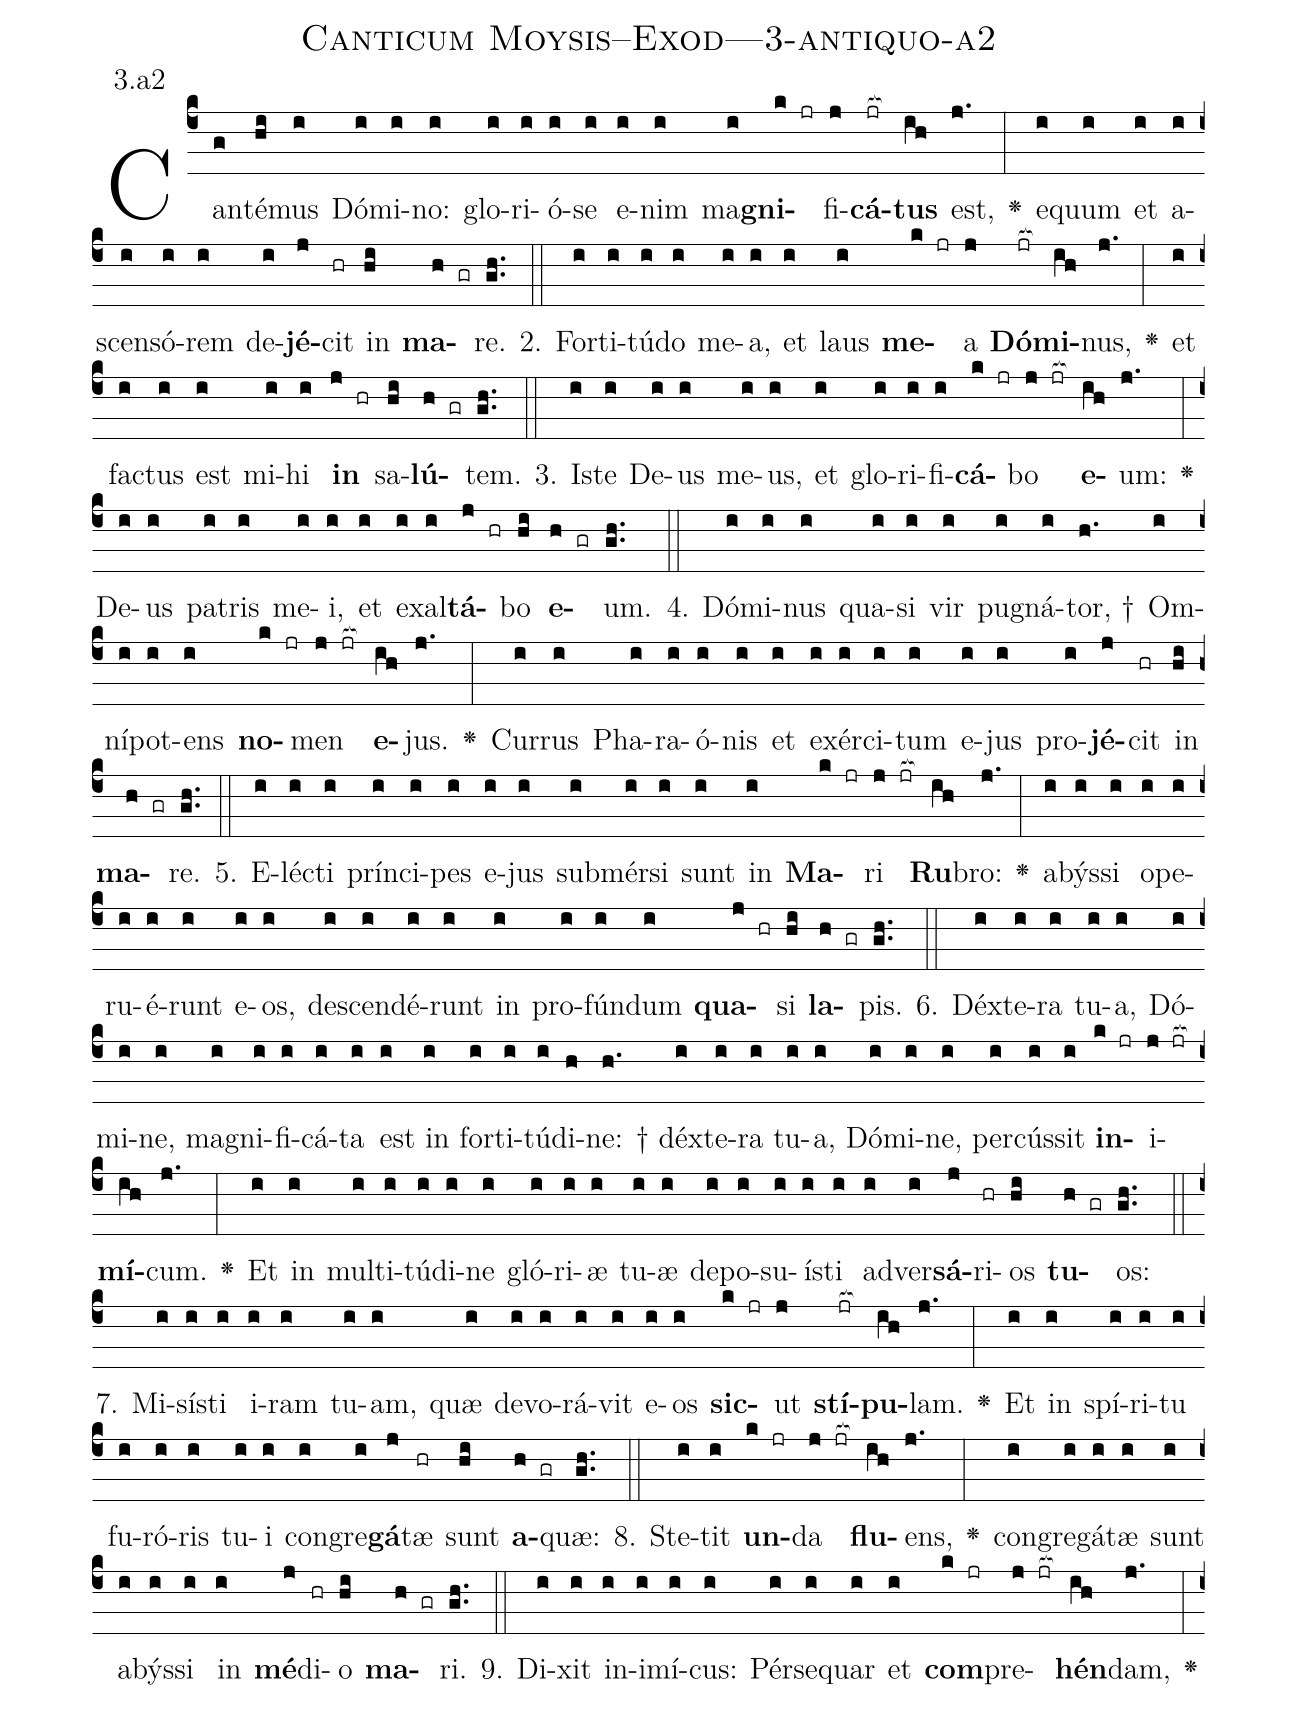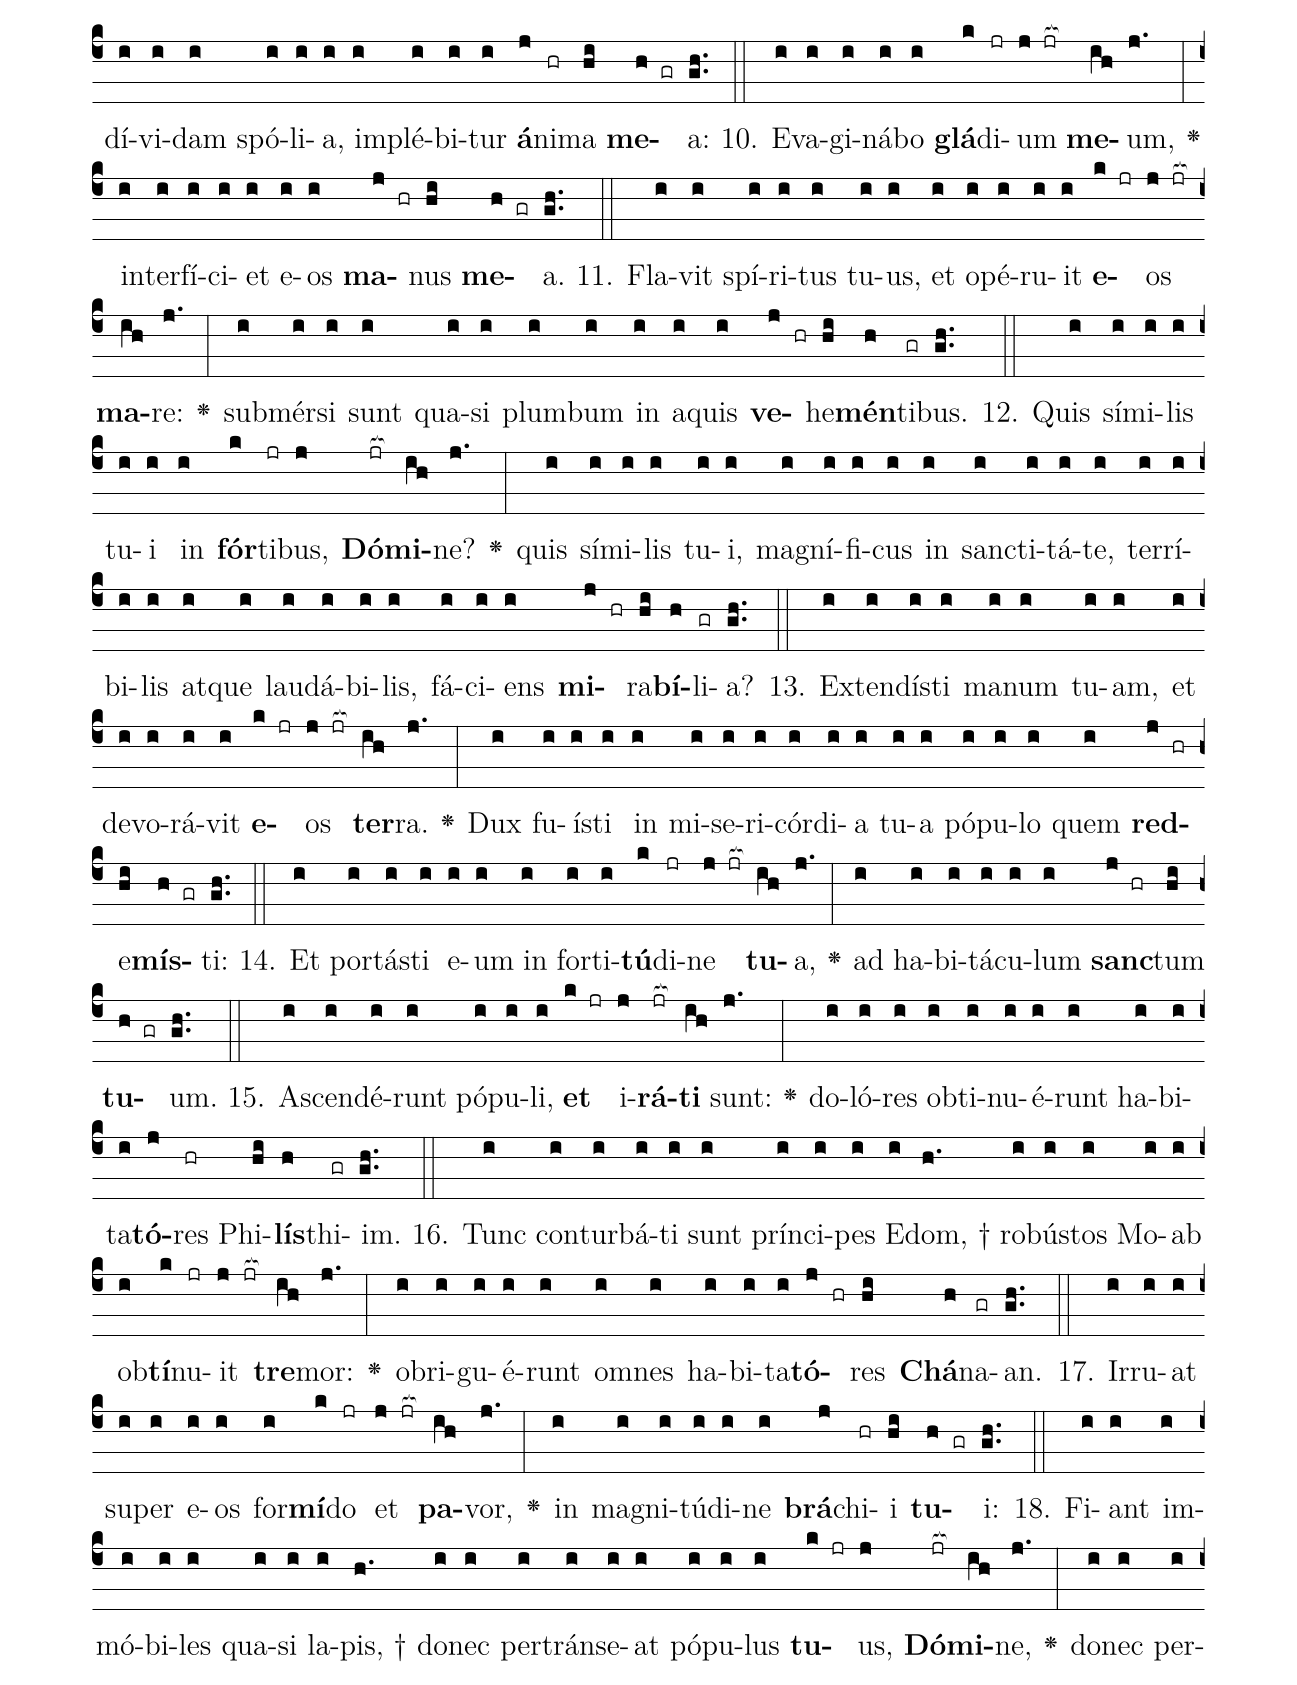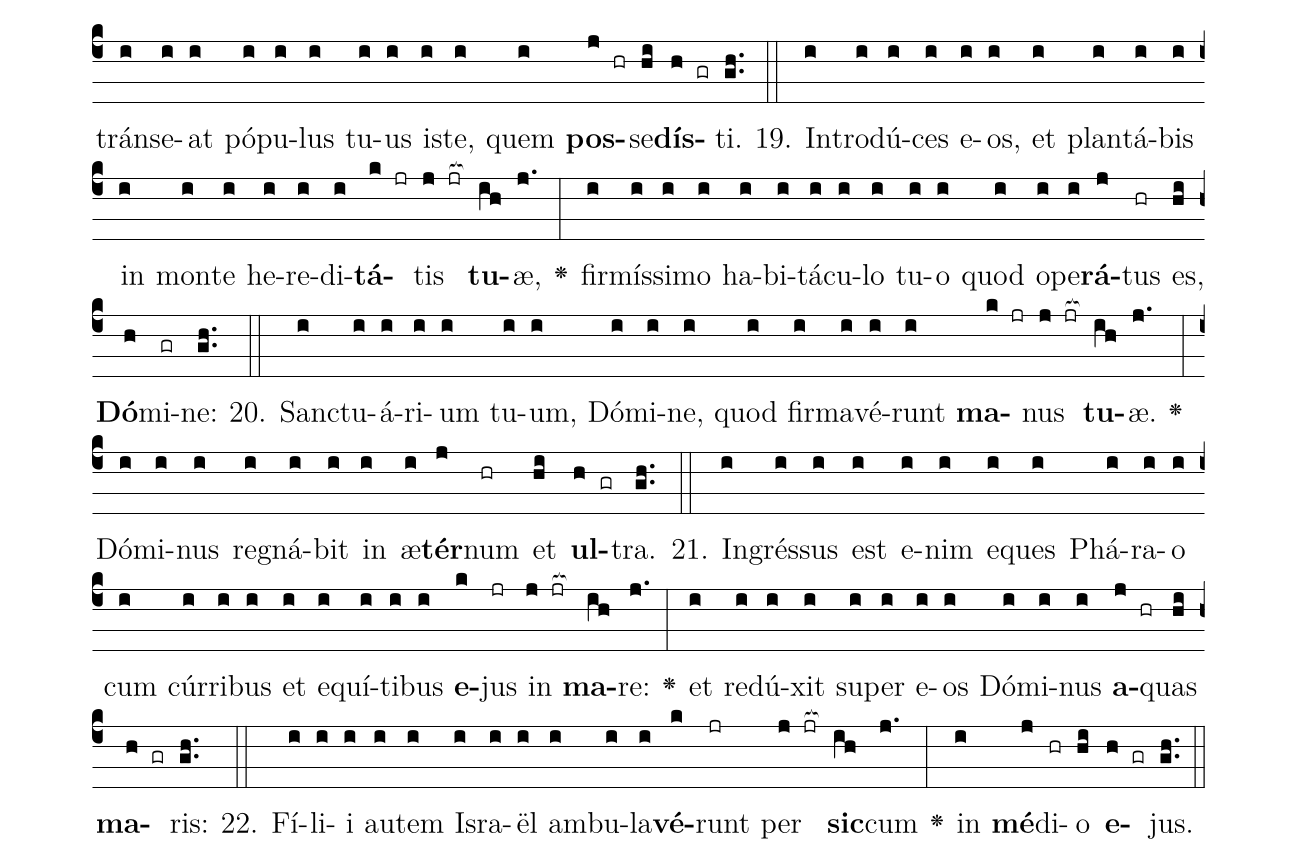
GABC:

name: Canticum Moysis--Exod---3-antiquo-a2;
annotation: 3.a2;
%%
(c4)Can(g)té(hi)mus(i) Dó(i)mi(i)no:(i) glo(i)ri(i)ó(i)se(i) e(i)nim(i) ma(i)<b>gni</b>(k jr)fi(j)<b>cá</b>(jr[ocb:1{])<b>tus</b>(ih[ocb:0}]) est,(j.) <v>\greheightstar</v>(:) e(i)quum(i) et(i) a(i)scen(i)só(i)rem(i) de(i)<b>jé</b>(j)cit(hr) in(hi) <b>ma</b>(h gr)re.(gh..) (::)
2. For(i)ti(i)tú(i)do(i) me(i)a,(i) et(i) laus(i) <b>me</b>(k jr)a(j) <b>Dó</b>(jr[ocb:1{])<b>mi</b>(ih[ocb:0}])nus,(j.) <v>\greheightstar</v>(:) et(i) fac(i)tus(i) est(i) mi(i)hi(i) <b>in</b>(j hr) sa(hi)<b>lú</b>(h gr)tem.(gh..) (::)
3. Is(i)te(i) De(i)us(i) me(i)us,(i) et(i) glo(i)ri(i)fi(i)<b>cá</b>(k jr)bo(j jr[ocb:1{]) <b>e</b>(ih[ocb:0}])um:(j.) <v>\greheightstar</v>(:) De(i)us(i) pa(i)tris(i) me(i)i,(i) et(i) ex(i)al(i)<b>tá</b>(j hr)bo(hi) <b>e</b>(h gr)um.(gh..) (::)
4. Dó(i)mi(i)nus(i) qua(i)si(i) vir(i) pu(i)gná(i)tor, †(h.) Om(i)ní(i)pot(i)ens(i) <b>no</b>(k jr)men(j jr[ocb:1{]) <b>e</b>(ih[ocb:0}])jus.(j.) <v>\greheightstar</v>(:) Cur(i)rus(i) Pha(i)ra(i)ó(i)nis(i) et(i) ex(i)ér(i)ci(i)tum(i) e(i)jus(i) pro(i)<b>jé</b>(j)cit(hr) in(hi) <b>ma</b>(h gr)re.(gh..) (::)
5. E(i)léc(i)ti(i) prín(i)ci(i)pes(i) e(i)jus(i) sub(i)mér(i)si(i) sunt(i) in(i) <b>Ma</b>(k jr)ri(j jr[ocb:1{]) <b>Ru</b>(ih[ocb:0}])bro:(j.) <v>\greheightstar</v>(:) a(i)býs(i)si(i) o(i)pe(i)ru(i)é(i)runt(i) e(i)os,(i) de(i)scen(i)dé(i)runt(i) in(i) pro(i)fún(i)dum(i) <b>qua</b>(j hr)si(hi) <b>la</b>(h gr)pis.(gh..) (::)
6. Déx(i)te(i)ra(i) tu(i)a,(i) Dó(i)mi(i)ne,(i) ma(i)gni(i)fi(i)cá(i)ta(i) est(i) in(i) for(i)ti(i)tú(i)di(h)ne: †(h.) déx(i)te(i)ra(i) tu(i)a,(i) Dó(i)mi(i)ne,(i) per(i)cús(i)sit(i) <b>in</b>(k jr)i(j jr[ocb:1{])<b>mí</b>(ih[ocb:0}])cum.(j.) <v>\greheightstar</v>(:) Et(i) in(i) mul(i)ti(i)tú(i)di(i)ne(i) gló(i)ri(i)æ(i) tu(i)æ(i) de(i)po(i)su(i)ís(i)ti(i) ad(i)ver(i)<b>sá</b>(j)ri(hr)os(hi) <b>tu</b>(h gr)os:(gh..) (::)
7. Mi(i)sís(i)ti(i) i(i)ram(i) tu(i)am,(i) quæ(i) de(i)vo(i)rá(i)vit(i) e(i)os(i) <b>sic</b>(k jr)ut(j) <b>stí</b>(jr[ocb:1{])<b>pu</b>(ih[ocb:0}])lam.(j.) <v>\greheightstar</v>(:) Et(i) in(i) spí(i)ri(i)tu(i) fu(i)ró(i)ris(i) tu(i)i(i) con(i)gre(i)<b>gá</b>(j)tæ(hr) sunt(hi) <b>a</b>(h gr)quæ:(gh..) (::)
8. Ste(i)tit(i) <b>un</b>(k jr)da(j jr[ocb:1{]) <b>flu</b>(ih[ocb:0}])ens,(j.) <v>\greheightstar</v>(:) con(i)gre(i)gá(i)tæ(i) sunt(i) a(i)býs(i)si(i) in(i) <b>mé</b>(j)di(hr)o(hi) <b>ma</b>(h gr)ri.(gh..) (::)
9. Di(i)xit(i) in(i)i(i)mí(i)cus:(i) Pér(i)se(i)quar(i) et(i) <b>com</b>(k jr)pre(j jr[ocb:1{])<b>hén</b>(ih[ocb:0}])dam,(j.) <v>\greheightstar</v>(:) dí(i)vi(i)dam(i) spó(i)li(i)a,(i) im(i)plé(i)bi(i)tur(i) <b>á</b>(j)ni(hr)ma(hi) <b>me</b>(h gr)a:(gh..) (::)
10. E(i)va(i)gi(i)ná(i)bo(i) <b>glá</b>(k)di(jr)um(j jr[ocb:1{]) <b>me</b>(ih[ocb:0}])um,(j.) <v>\greheightstar</v>(:) in(i)ter(i)fí(i)ci(i)et(i) e(i)os(i) <b>ma</b>(j hr)nus(hi) <b>me</b>(h gr)a.(gh..) (::)
11. Fla(i)vit(i) spí(i)ri(i)tus(i) tu(i)us,(i) et(i) o(i)pé(i)ru(i)it(i) <b>e</b>(k jr)os(j jr[ocb:1{]) <b>ma</b>(ih[ocb:0}])re:(j.) <v>\greheightstar</v>(:) sub(i)mér(i)si(i) sunt(i) qua(i)si(i) plum(i)bum(i) in(i) a(i)quis(i) <b>ve</b>(j hr)he(hi)<b>mén</b>(h)ti(gr)bus.(gh..) (::)
12. Quis(i) sí(i)mi(i)lis(i) tu(i)i(i) in(i) <b>fór</b>(k)ti(jr)bus,(j) <b>Dó</b>(jr[ocb:1{])<b>mi</b>(ih[ocb:0}])ne?(j.) <v>\greheightstar</v>(:) quis(i) sí(i)mi(i)lis(i) tu(i)i,(i) ma(i)gní(i)fi(i)cus(i) in(i) sanc(i)ti(i)tá(i)te,(i) ter(i)rí(i)bi(i)lis(i) at(i)que(i) lau(i)dá(i)bi(i)lis,(i) fá(i)ci(i)ens(i) <b>mi</b>(j hr)ra(hi)<b>bí</b>(h)li(gr)a?(gh..) (::)
13. Ex(i)ten(i)dís(i)ti(i) ma(i)num(i) tu(i)am,(i) et(i) de(i)vo(i)rá(i)vit(i) <b>e</b>(k jr)os(j jr[ocb:1{]) <b>ter</b>(ih[ocb:0}])ra.(j.) <v>\greheightstar</v>(:) Dux(i) fu(i)ís(i)ti(i) in(i) mi(i)se(i)ri(i)cór(i)di(i)a(i) tu(i)a(i) pó(i)pu(i)lo(i) quem(i) <b>red</b>(j hr)e(hi)<b>mís</b>(h gr)ti:(gh..) (::)
14. Et(i) por(i)tás(i)ti(i) e(i)um(i) in(i) for(i)ti(i)<b>tú</b>(k)di(jr)ne(j jr[ocb:1{]) <b>tu</b>(ih[ocb:0}])a,(j.) <v>\greheightstar</v>(:) ad(i) ha(i)bi(i)tá(i)cu(i)lum(i) <b>sanc</b>(j hr)tum(hi) <b>tu</b>(h gr)um.(gh..) (::)
15. A(i)scen(i)dé(i)runt(i) pó(i)pu(i)li,(i) <b>et</b>(k jr) i(j)<b>rá</b>(jr[ocb:1{])<b>ti</b>(ih[ocb:0}]) sunt:(j.) <v>\greheightstar</v>(:) do(i)ló(i)res(i) ob(i)ti(i)nu(i)é(i)runt(i) ha(i)bi(i)ta(i)<b>tó</b>(j)res(hr) Phi(hi)<b>lís</b>(h)thi(gr)im.(gh..) (::)
16. Tunc(i) con(i)tur(i)bá(i)ti(i) sunt(i) prín(i)ci(i)pes(i) E(i)dom, †(h.) ro(i)bús(i)tos(i) Mo(i)ab(i) ob(i)<b>tí</b>(k)nu(jr)it(j jr[ocb:1{]) <b>tre</b>(ih[ocb:0}])mor:(j.) <v>\greheightstar</v>(:) ob(i)ri(i)gu(i)é(i)runt(i) om(i)nes(i) ha(i)bi(i)ta(i)<b>tó</b>(j hr)res(hi) <b>Chá</b>(h)na(gr)an.(gh..) (::)
17. Ir(i)ru(i)at(i) su(i)per(i) e(i)os(i) for(i)<b>mí</b>(k)do(jr) et(j jr[ocb:1{]) <b>pa</b>(ih[ocb:0}])vor,(j.) <v>\greheightstar</v>(:) in(i) ma(i)gni(i)tú(i)di(i)ne(i) <b>brá</b>(j)chi(hr)i(hi) <b>tu</b>(h gr)i:(gh..) (::)
18. Fi(i)ant(i) im(i)mó(i)bi(i)les(i) qua(i)si(i) la(i)pis, †(h.) do(i)nec(i) per(i)tráns(i)e(i)at(i) pó(i)pu(i)lus(i) <b>tu</b>(k jr)us,(j) <b>Dó</b>(jr[ocb:1{])<b>mi</b>(ih[ocb:0}])ne,(j.) <v>\greheightstar</v>(:) do(i)nec(i) per(i)tráns(i)e(i)at(i) pó(i)pu(i)lus(i) tu(i)us(i) is(i)te,(i) quem(i) <b>pos</b>(j hr)se(hi)<b>dís</b>(h gr)ti.(gh..) (::)
19. In(i)tro(i)dú(i)ces(i) e(i)os,(i) et(i) plan(i)tá(i)bis(i) in(i) mon(i)te(i) he(i)re(i)di(i)<b>tá</b>(k jr)tis(j jr[ocb:1{]) <b>tu</b>(ih[ocb:0}])æ,(j.) <v>\greheightstar</v>(:) fir(i)mís(i)si(i)mo(i) ha(i)bi(i)tá(i)cu(i)lo(i) tu(i)o(i) quod(i) o(i)pe(i)<b>rá</b>(j)tus(hr) es,(hi) <b>Dó</b>(h)mi(gr)ne:(gh..) (::)
20. Sanc(i)tu(i)á(i)ri(i)um(i) tu(i)um,(i) Dó(i)mi(i)ne,(i) quod(i) fir(i)ma(i)vé(i)runt(i) <b>ma</b>(k jr)nus(j jr[ocb:1{]) <b>tu</b>(ih[ocb:0}])æ.(j.) <v>\greheightstar</v>(:) Dó(i)mi(i)nus(i) re(i)gná(i)bit(i) in(i) æ(i)<b>tér</b>(j)num(hr) et(hi) <b>ul</b>(h gr)tra.(gh..) (::)
21. In(i)grés(i)sus(i) est(i) e(i)nim(i) e(i)ques(i) Phá(i)ra(i)o(i) cum(i) cúr(i)ri(i)bus(i) et(i) e(i)quí(i)ti(i)bus(i) <b>e</b>(k)jus(jr) in(j jr[ocb:1{]) <b>ma</b>(ih[ocb:0}])re:(j.) <v>\greheightstar</v>(:) et(i) re(i)dú(i)xit(i) su(i)per(i) e(i)os(i) Dó(i)mi(i)nus(i) <b>a</b>(j hr)quas(hi) <b>ma</b>(h gr)ris:(gh..) (::)
22. Fí(i)li(i)i(i) au(i)tem(i) Is(i)ra(i)ël(i) am(i)bu(i)la(i)<b>vé</b>(k)runt(jr) per(j jr[ocb:1{]) <b>sic</b>(ih[ocb:0}])cum(j.) <v>\greheightstar</v>(:) in(i) <b>mé</b>(j)di(hr)o(hi) <b>e</b>(h gr)jus.(gh..) (::)
